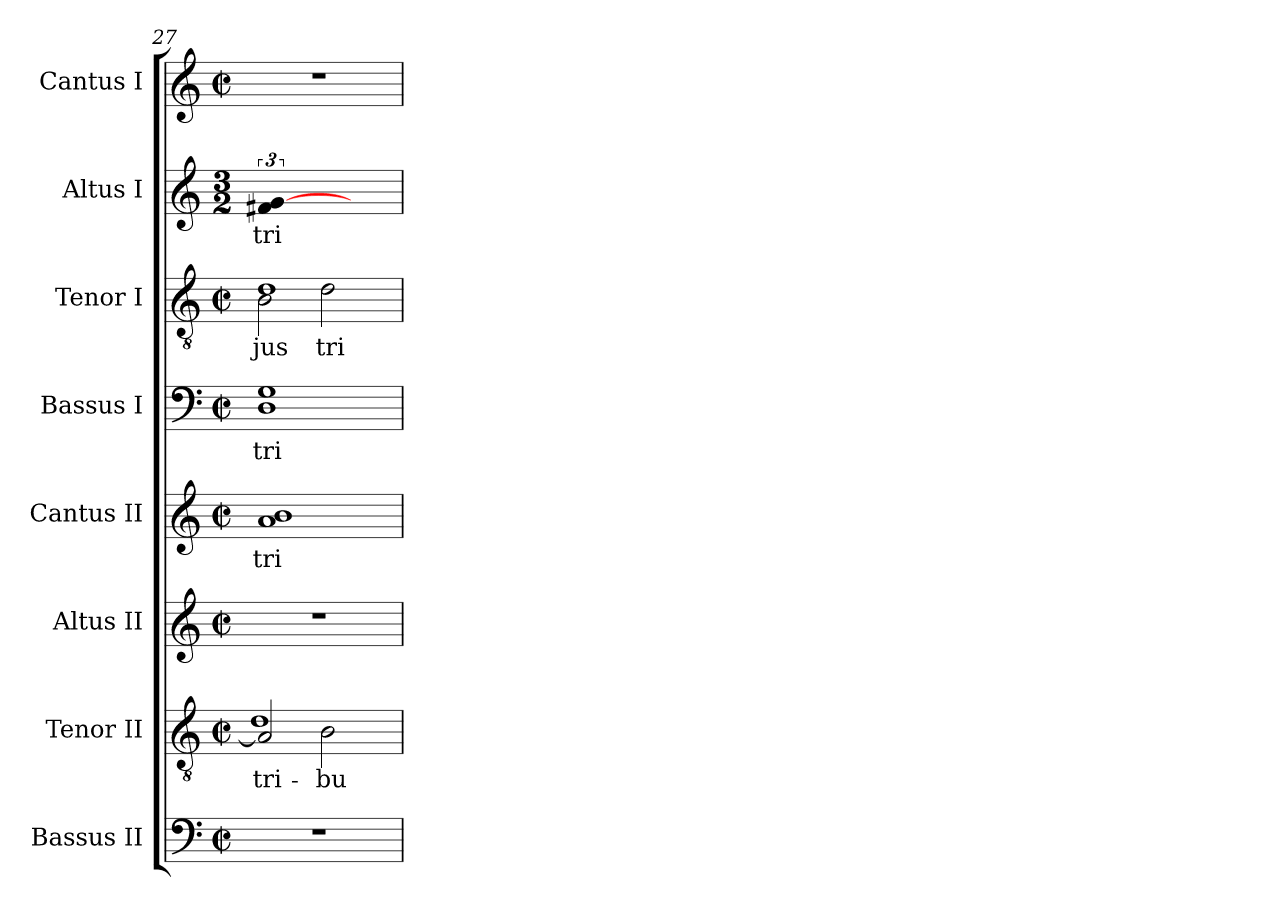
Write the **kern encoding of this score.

**kern	**kern	**text	**kern	**kern	**text	**kern	**text	**kern	**text	**kern	**text	**kern
*part8	*part7	*part7	*part6	*part5	*part5	*part4	*part4	*part3	*part3	*part2	*part2	*part1
*staff8	*staff7	*staff7	*staff6	*staff5	*staff5	*staff4	*staff4	*staff3	*staff3	*staff2	*staff2	*staff1
*I"Bassus II	*I"Tenor II	*	*I"Altus II	*I"Cantus II	*	*I"Bassus I	*	*I"Tenor I	*	*I"Altus I	*	*I"Cantus I
*clefF4	*clefGv2	*	*clefG2	*clefG2	*	*clefF4	*	*clefGv2	*	*clefG2	*	*clefG2
*M2/2	*M2/2	*	*M2/2	*M2/2	*	*M2/2	*	*M2/2	*	*M3/2	*	*M2/2
*met(c|)	*met(c|)	*	*met(c|)	*met(c|)	*	*met(c|)	*	*met(c|)	*	*	*	*met(c|)
=27	=27	=27	=27	=27	=27	=27	=27	=27	=27	=27	=27	=27
*	*^	*	*	*	*	*	*	*	*	*	*	*
!	!	!	!LO:LY:b:cj	!	!	!LO:LY:b:cj	!	!LO:LY:b:cj	!	!LO:LY:b:cj	!LO:N:vis=1	!LO:LY:b:cj	!
*	*	*	*	*	*	*	*	*	*^	*	*	*	*
1r	2A/]	1d	tri-	1r	1a 1b	tri	1D 1G	tri-	1d	2B\	-jus	3%2f#X [<3%2g	tri	1r
!	!	!	!LO:LY:b:cj	!	!	!	!	!	!	!	!LO:LY:b:cj	!	!	!
.	2B\	.	-bu-	.	.	.	.	.	.	2d\	tri-	.	.	.
.	.	.	.	.	.	.	.	.	.	.	.	3ryy	.	.
*	*v	*v	*	*	*	*	*	*	*v	*v	*	*	*	*
=	=	=	=	=	=	=	=	=	=	=	=	=
*-	*-	*-	*-	*-	*-	*-	*-	*-	*-	*-	*-	*-
